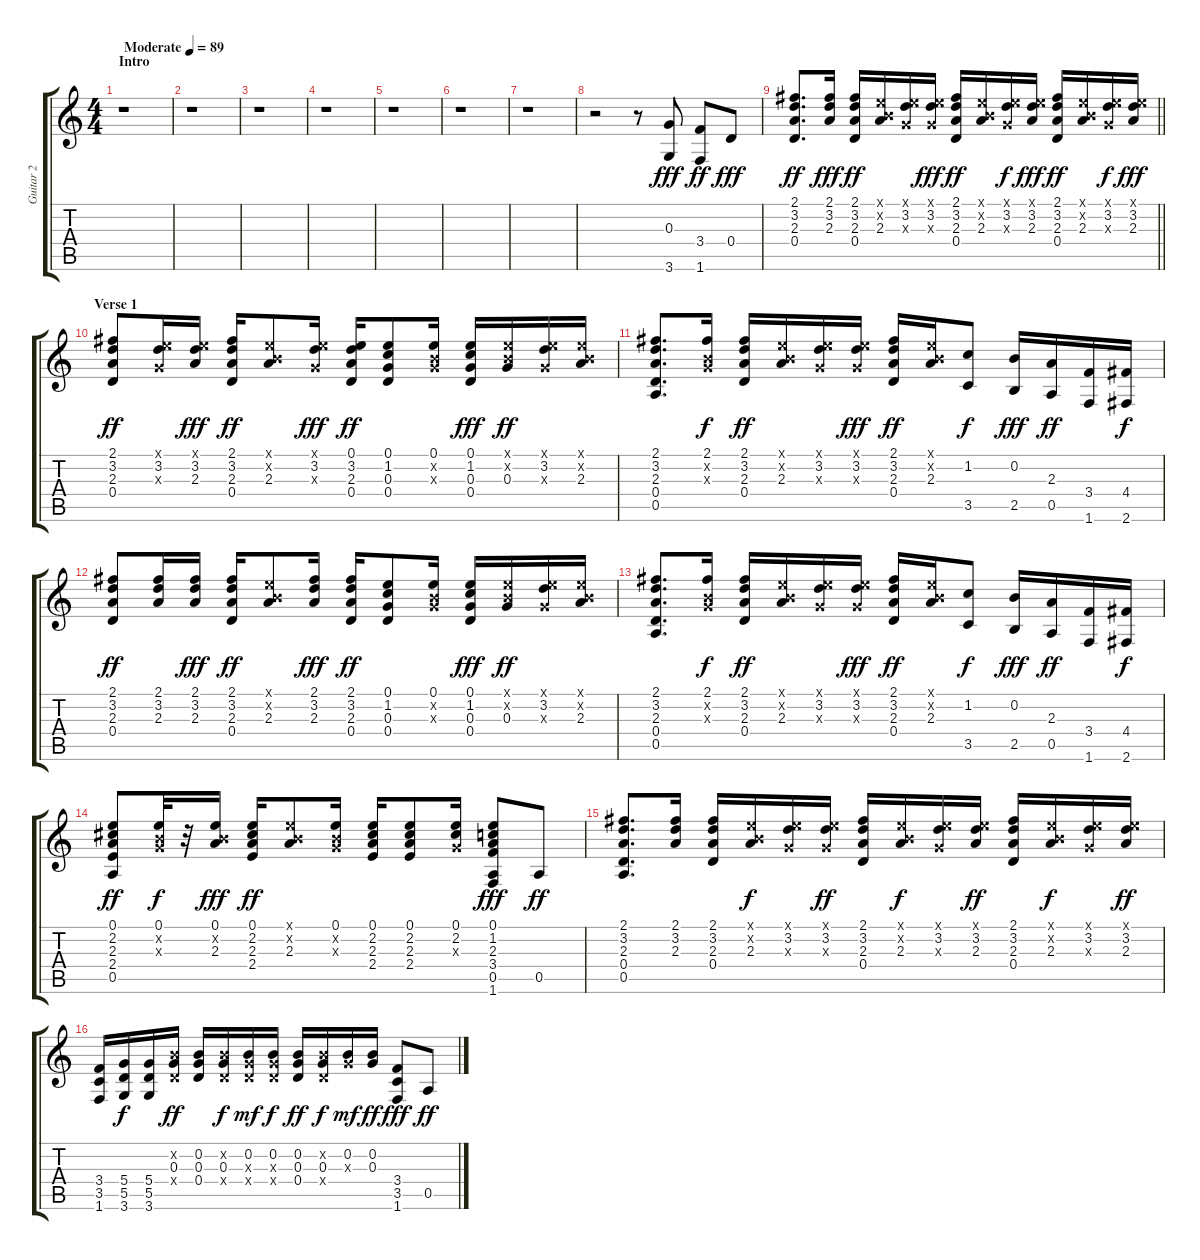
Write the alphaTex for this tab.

\track ("Guitar 2" "Guitar 2") {instrument overdrivenguitar}
\staff {score tabs}
\tuning (E4 B3 G3 D3 A2 E2) {hide}
\ts (4 4)
\section ("" "Intro")
\tempo (89 "Moderate")
\clef g2
\ks c
r.1{dy fff instrument overdrivenguitar} |
r.1 |
r.1 |
r.1 |
r.1 |
r.1 |
r.1 |
r.2 r.8 (0.3 3.6).8 (3.4 1.6).8{dy ff} 0.4.8{dy fff} |
\barLineRight lightlight
(2.1 3.2 2.3 0.4).8{d dy ff} (2.1 3.2 2.3).16{dy fff} (2.1 3.2 2.3 0.4).16{dy ff} (0.1{x} 0.2{x} 2.3).16 (0.1{x} 3.2 0.3{x}).16 (0.1{x} 3.2 0.3{x}).16{dy fff} (2.1 3.2 2.3 0.4).16{dy ff} (0.1{x} 0.2{x} 2.3).16 (0.1{x} 3.2 0.3{x}).16{dy f} (0.1{x} 3.2 2.3).16{dy fff} (2.1 3.2 2.3 0.4).16{dy ff} (0.1{x} 0.2{x} 2.3).16 (0.1{x} 3.2 0.3{x}).16{dy f} (0.1{x} 3.2 2.3).16{dy fff} |
\section ("" "Verse 1")
(2.1 3.2 2.3 0.4).8{dy ff} (0.1{x} 3.2 0.3{x}).16 (0.1{x} 3.2 2.3).16{dy fff} (2.1 3.2 2.3 0.4).16{dy ff} (0.1{x} 0.2{x} 2.3).8 (0.1{x} 3.2 0.3{x}).16{dy fff} (0.1 3.2 2.3 0.4).16{dy ff} (0.1 1.2 0.3 0.4).8 (0.1 0.2{x} 0.3{x}).16 (0.1 1.2 0.3 0.4).16{dy fff} (0.1{x} 0.2{x} 0.3).16{dy ff} (0.1{x} 3.2 0.3{x}).16 (0.1{x} 0.2{x} 2.3).16 |
(2.1 3.2 2.3 0.4 0.5).8{d} (2.1 0.2{x} 0.3{x}).16{dy f} (2.1 3.2 2.3 0.4).16{dy ff} (0.1{x} 0.2{x} 2.3).16 (0.1{x} 3.2 0.3{x}).16 (0.1{x} 3.2 0.3{x}).16{dy fff} (2.1 3.2 2.3 0.4).16{dy ff} (0.1{x} 0.2{x} 2.3).16 (1.2 3.5).8{dy f} (0.2 2.5).16{dy fff} (2.3 0.5).16{dy ff} (3.4 1.6).16 (4.4 2.6).16{dy f} |
(2.1 3.2 2.3 0.4).8{dy ff} (2.1 3.2 2.3).16 (2.1 3.2 2.3).16{dy fff} (2.1 3.2 2.3 0.4).16{dy ff} (0.1{x} 0.2{x} 2.3).8 (2.1 3.2 2.3).16{dy fff} (2.1 3.2 2.3 0.4).16{dy ff} (0.1 1.2 0.3 0.4).8 (0.1 0.2{x} 0.3{x}).16 (0.1 1.2 0.3 0.4).16{dy fff} (0.1{x} 0.2{x} 0.3).16{dy ff} (0.1{x} 3.2 0.3{x}).16 (0.1{x} 0.2{x} 2.3).16 |
(2.1 3.2 2.3 0.4 0.5).8{d} (2.1 0.2{x} 0.3{x}).16{dy f} (2.1 3.2 2.3 0.4).16{dy ff} (0.1{x} 0.2{x} 2.3).16 (0.1{x} 3.2 0.3{x}).16 (0.1{x} 3.2 0.3{x}).16{dy fff} (2.1 3.2 2.3 0.4).16{dy ff} (0.1{x} 0.2{x} 2.3).16 (1.2 3.5).8{dy f} (0.2 2.5).16{dy fff} (2.3 0.5).16{dy ff} (3.4 1.6).16 (4.4 2.6).16{dy f} |
(0.1 2.2 2.3 2.4 0.5).8{dy ff} (0.1 0.2{x} 0.3{x}).32{dy f} r.32 (0.1 0.2{x} 2.3).16{dy fff} (0.1 2.2 2.3 2.4).16{dy ff} (0.1{x} 0.2{x} 2.3).8 (0.1 0.2{x} 0.3{x}).16 (0.1 2.2 2.3 2.4).16 (0.1 2.2 2.3 2.4).8 (0.1 2.2 0.3{x}).16 (0.1 1.2 2.3 3.4 0.5 1.6).8{dy fff} 0.5.8{dy ff} |
(2.1 3.2 2.3 0.4 0.5).8{d} (2.1 3.2 2.3).16 (2.1 3.2 2.3 0.4).16 (0.1{x} 0.2{x} 2.3).16{dy f} (0.1{x} 3.2 0.3{x}).16 (0.1{x} 3.2 0.3{x}).16{dy ff} (2.1 3.2 2.3 0.4).16 (0.1{x} 0.2{x} 2.3).16{dy f} (0.1{x} 3.2 0.3{x}).16 (0.1{x} 3.2 2.3).16{dy ff} (2.1 3.2 2.3 0.4).16 (0.1{x} 0.2{x} 2.3).16{dy f} (0.1{x} 3.2 0.3{x}).16 (0.1{x} 3.2 2.3).16{dy ff} |
(3.4 3.5 1.6).16 (5.4 5.5 3.6).16{dy f} (5.4 5.5 3.6).16 (0.2{x} 0.3 0.4{x}).16{dy ff} (0.2 0.3 0.4).16 (0.2{x} 0.3 0.4{x}).16{dy f} (0.2 0.3{x} 0.4{x}).16{dy mf} (0.2 0.3{x} 0.4{x}).16{dy f} (0.2 0.3 0.4).16{dy ff} (0.2{x} 0.3 0.4{x}).16{dy f} (0.2 0.3{x}).16{dy mf} (0.2 0.3).16{dy ff} (3.4 3.5 1.6).8{dy fff} 0.5.8{dy ff}
